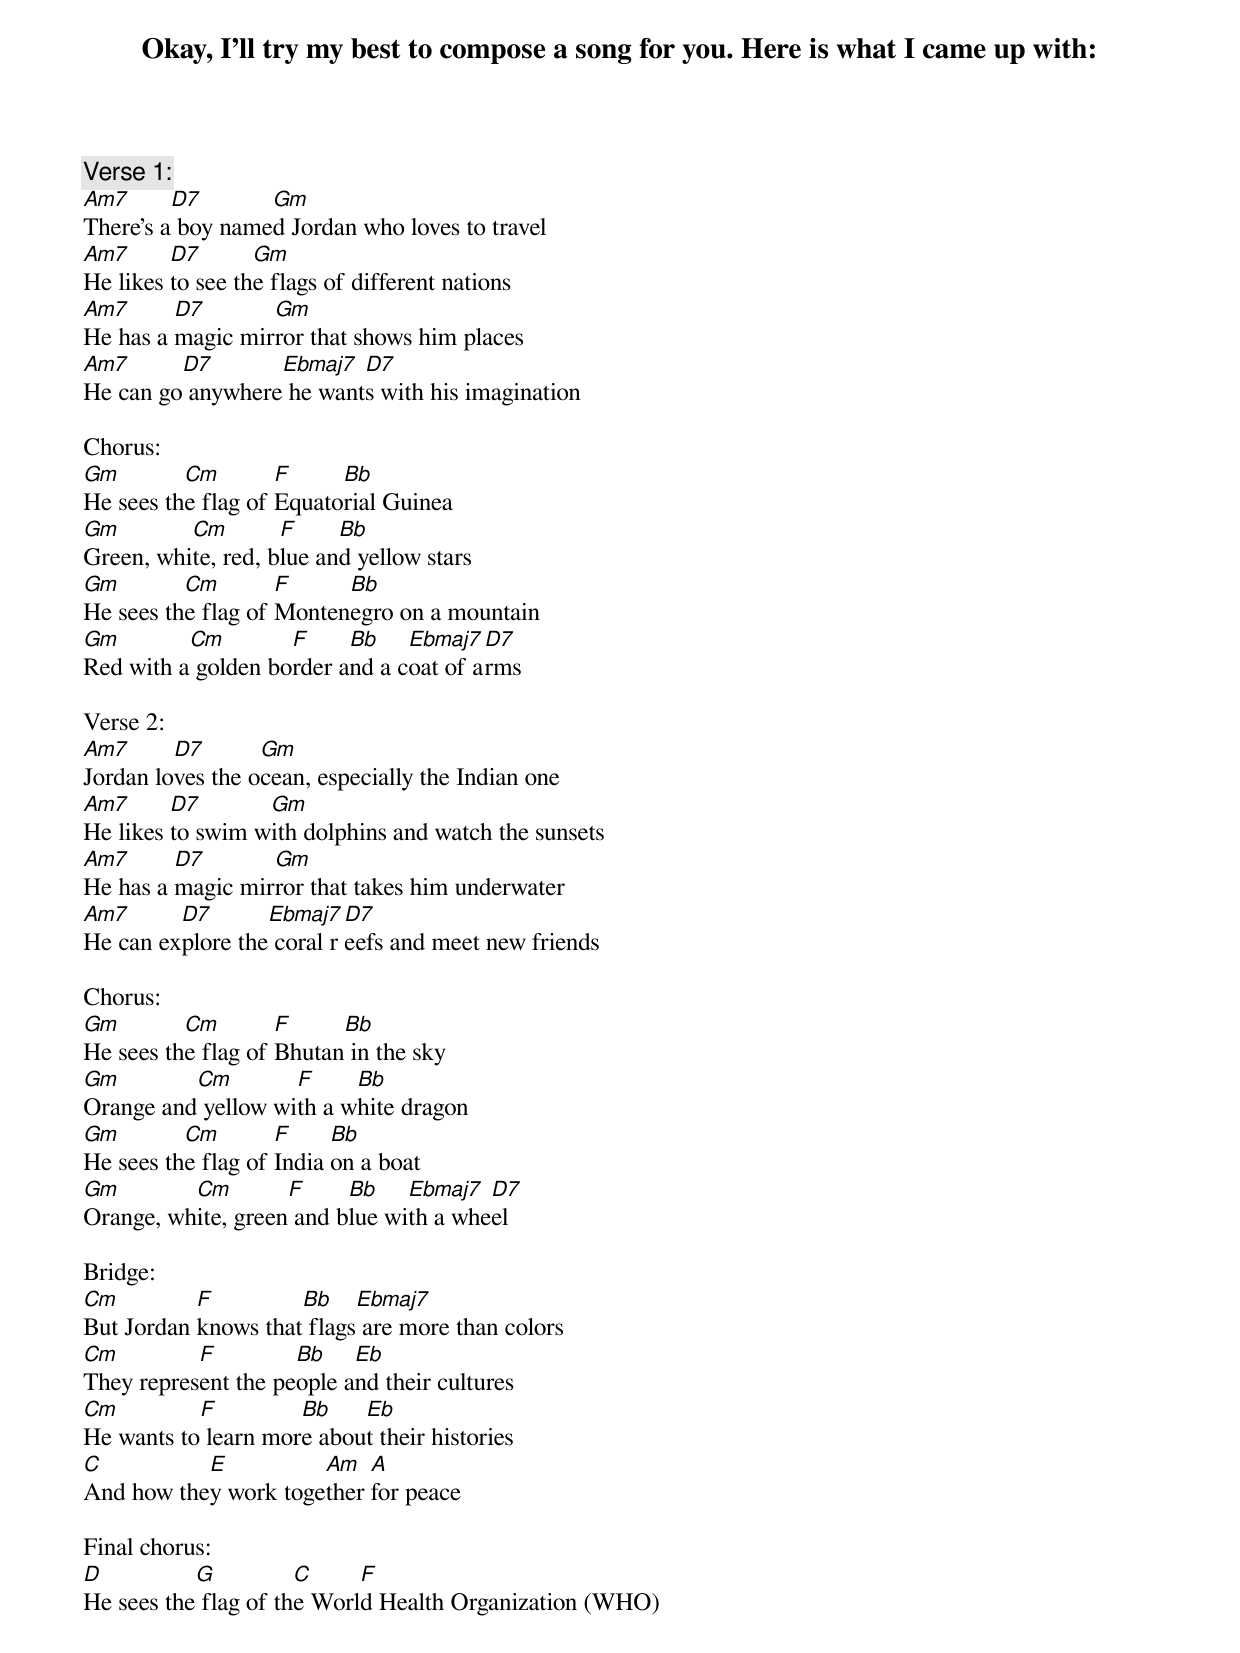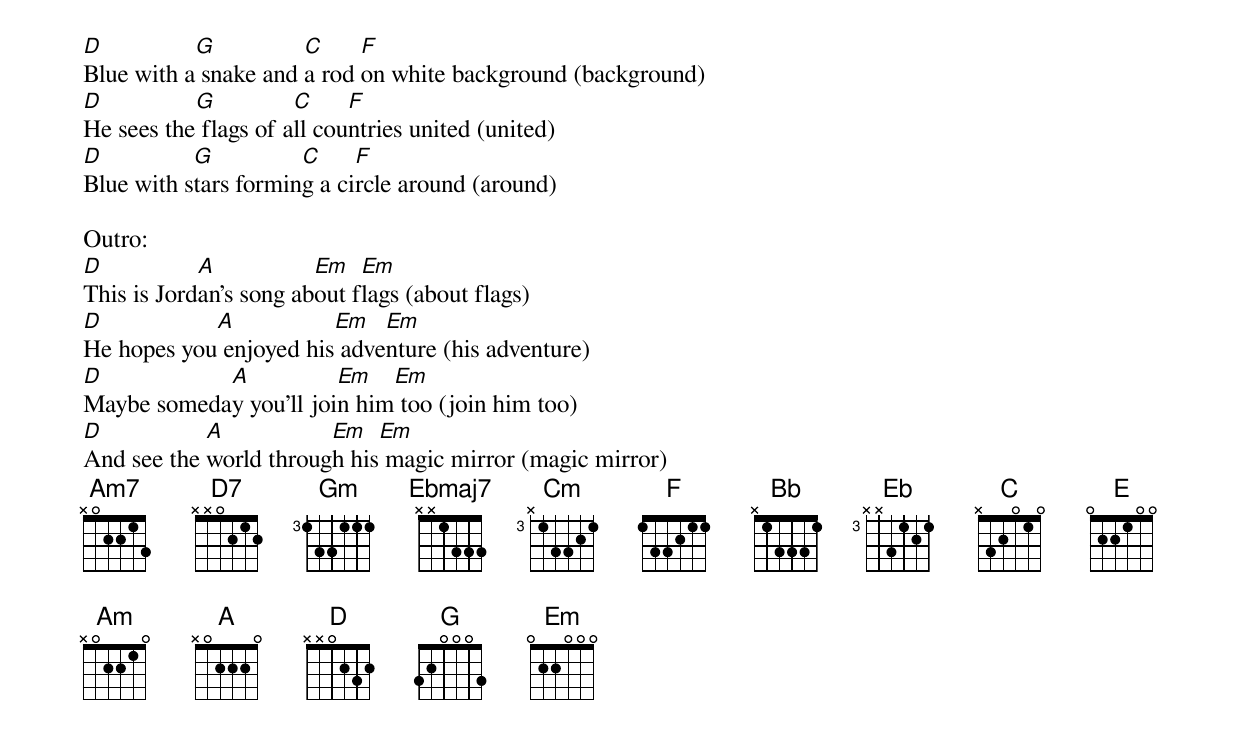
Okay, I'll try my best to compose a song for you. Here is what I came up with:

Verse 1:
Am7      D7       Gm
There's a boy named Jordan who loves to travel
Am7      D7       Gm
He likes to see the flags of different nations
Am7      D7       Gm
He has a magic mirror that shows him places
Am7      D7       Ebmaj7  D7
He can go anywhere he wants with his imagination

Chorus:
Gm        Cm        F     Bb
He sees the flag of Equatorial Guinea
Gm        Cm        F     Bb
Green, white, red, blue and yellow stars
Gm        Cm        F     Bb
He sees the flag of Montenegro on a mountain
Gm        Cm        F     Bb    Ebmaj7  D7
Red with a golden border and a coat of arms

Verse 2:
Am7      D7       Gm
Jordan loves the ocean, especially the Indian one
Am7      D7       Gm
He likes to swim with dolphins and watch the sunsets
Am7      D7       Gm
He has a magic mirror that takes him underwater
Am7      D7       Ebmaj7  D7
He can explore the coral reefs and meet new friends

Chorus:
Gm        Cm        F     Bb
He sees the flag of Bhutan in the sky
Gm        Cm        F     Bb
Orange and yellow with a white dragon
Gm        Cm        F     Bb
He sees the flag of India on a boat
Gm        Cm        F     Bb    Ebmaj7  D7
Orange, white, green and blue with a wheel

Bridge:
Cm         F         Bb    Ebmaj7
But Jordan knows that flags are more than colors
Cm         F         Bb    Ebmaj
They represent the people and their cultures
Cm         F         Bb    Ebmaj
He wants to learn more about their histories
C          E          Am   A
And how they work together for peace

Final chorus:
D          G          C     F
He sees the flag of the World Health Organization (WHO)
D          G          C     F
Blue with a snake and a rod on white background (background)
D          G          C     F
He sees the flags of all countries united (united)
D          G          C     F
Blue with stars forming a circle around (around)

Outro:
D           A           Em   Em
This is Jordan's song about flags (about flags)
D           A           Em   Em
He hopes you enjoyed his adventure (his adventure)
D           A           Em   Em
Maybe someday you'll join him too (join him too)
D           A           Em   Em
And see the world through his magic mirror (magic mirror)
